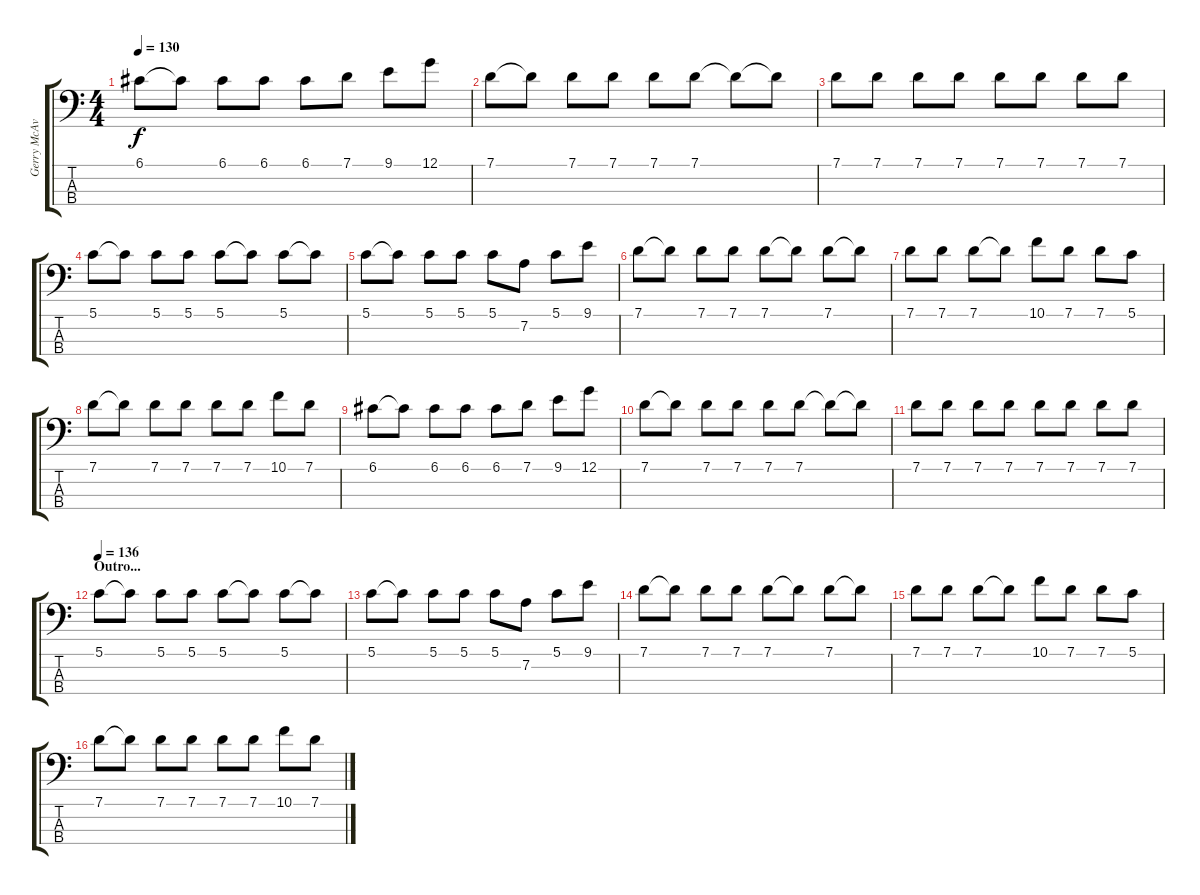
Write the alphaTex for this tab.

\track ("Gerry McAvoy" "Gerry McAv") {instrument electricbasspick}
\staff {score tabs}
\tuning (G2 D2 A1 E1) {hide}
\ts (4 4)
\tempo 130
\clef f4
\ks c
6.1.8{dy f} 6.1{t}.8 6.1.8 6.1.8 6.1.8 7.1.8 9.1.8 12.1.8 |
7.1.8 7.1{t}.8 7.1.8 7.1.8 7.1.8 7.1.8 7.1{t}.8 7.1{t}.8 |
7.1.8 7.1.8 7.1.8 7.1.8 7.1.8 7.1.8 7.1.8 7.1.8 |
5.1.8 5.1{t}.8 5.1.8 5.1.8 5.1.8 5.1{t}.8 5.1.8 5.1{t}.8 |
5.1.8 5.1{t}.8 5.1.8 5.1.8 5.1.8 7.2.8 5.1.8 9.1.8 |
7.1.8 7.1{t}.8 7.1.8 7.1.8 7.1.8 7.1{t}.8 7.1.8 7.1{t}.8 |
7.1.8 7.1.8 7.1.8 7.1{t}.8 10.1.8 7.1.8 7.1.8 5.1.8 |
7.1.8 7.1{t}.8 7.1.8 7.1.8 7.1.8 7.1.8 10.1.8 7.1.8 |
6.1.8 6.1{t}.8 6.1.8 6.1.8 6.1.8 7.1.8 9.1.8 12.1.8 |
7.1.8 7.1{t}.8 7.1.8 7.1.8 7.1.8 7.1.8 7.1{t}.8 7.1{t}.8 |
7.1.8 7.1.8 7.1.8 7.1.8 7.1.8 7.1.8 7.1.8 7.1.8 |
\section ("" "Outro...")
\tempo 136
5.1.8 5.1{t}.8 5.1.8 5.1.8 5.1.8 5.1{t}.8 5.1.8 5.1{t}.8 |
5.1.8 5.1{t}.8 5.1.8 5.1.8 5.1.8 7.2.8 5.1.8 9.1.8 |
7.1.8 7.1{t}.8 7.1.8 7.1.8 7.1.8 7.1{t}.8 7.1.8 7.1{t}.8 |
7.1.8 7.1.8 7.1.8 7.1{t}.8 10.1.8 7.1.8 7.1.8 5.1.8 |
7.1.8 7.1{t}.8 7.1.8 7.1.8 7.1.8 7.1.8 10.1.8 7.1.8
